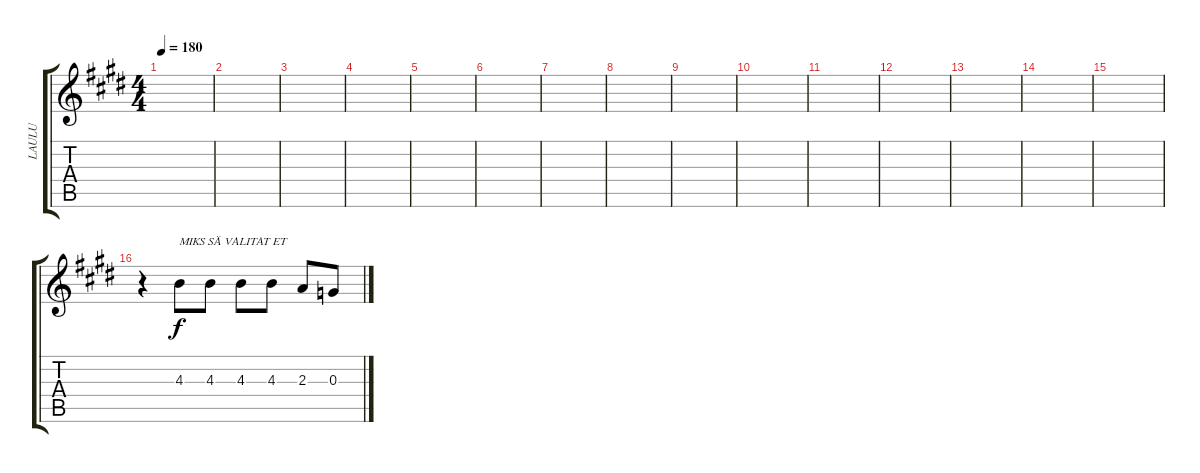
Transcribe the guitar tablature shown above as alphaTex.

\track ("LAULU" "LAULU") {instrument electricguitarjazz}
\staff {score tabs}
\tuning (E4 B3 G3 D3 A2 E2) {hide}
\ts (4 4)
\tempo 180
\clef g2
\ks e
|
|
|
|
|
|
|
|
|
|
|
|
|
|
|
r.4 4.3.8{txt "MIKS SÄ VALITAT ET"} 4.3.8 4.3.8 4.3.8 2.3.8 0.3.8
